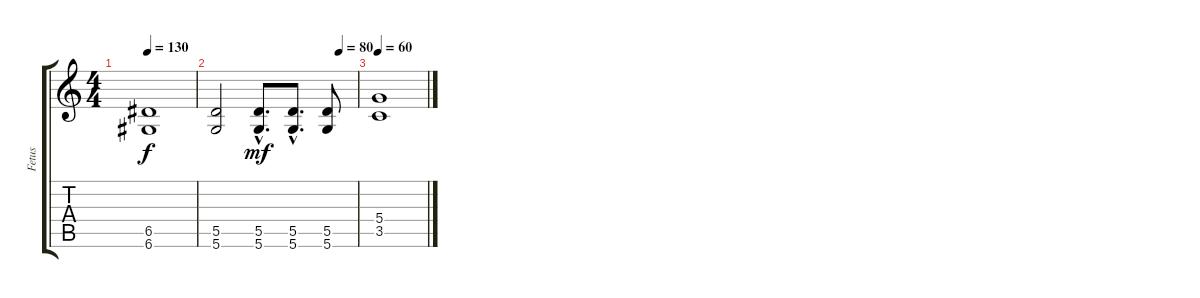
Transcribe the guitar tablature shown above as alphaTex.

\track ("Fetus" "Fetus") {instrument distortionguitar}
\staff {score tabs}
\tuning (E4 B3 G3 D3 A2 D2) {hide}
\ts (4 4)
\tempo 130
\clef g2
\ks c
(6.5 6.6).1{dy f} |
\tempo (80 0.875)
(5.5 5.6).2 (5.5{hac} 5.6{hac}).8{d dy mf} (5.5{hac} 5.6{hac}).8{d} (5.5 5.6).8 |
\tempo 60
(5.4 3.5).1
